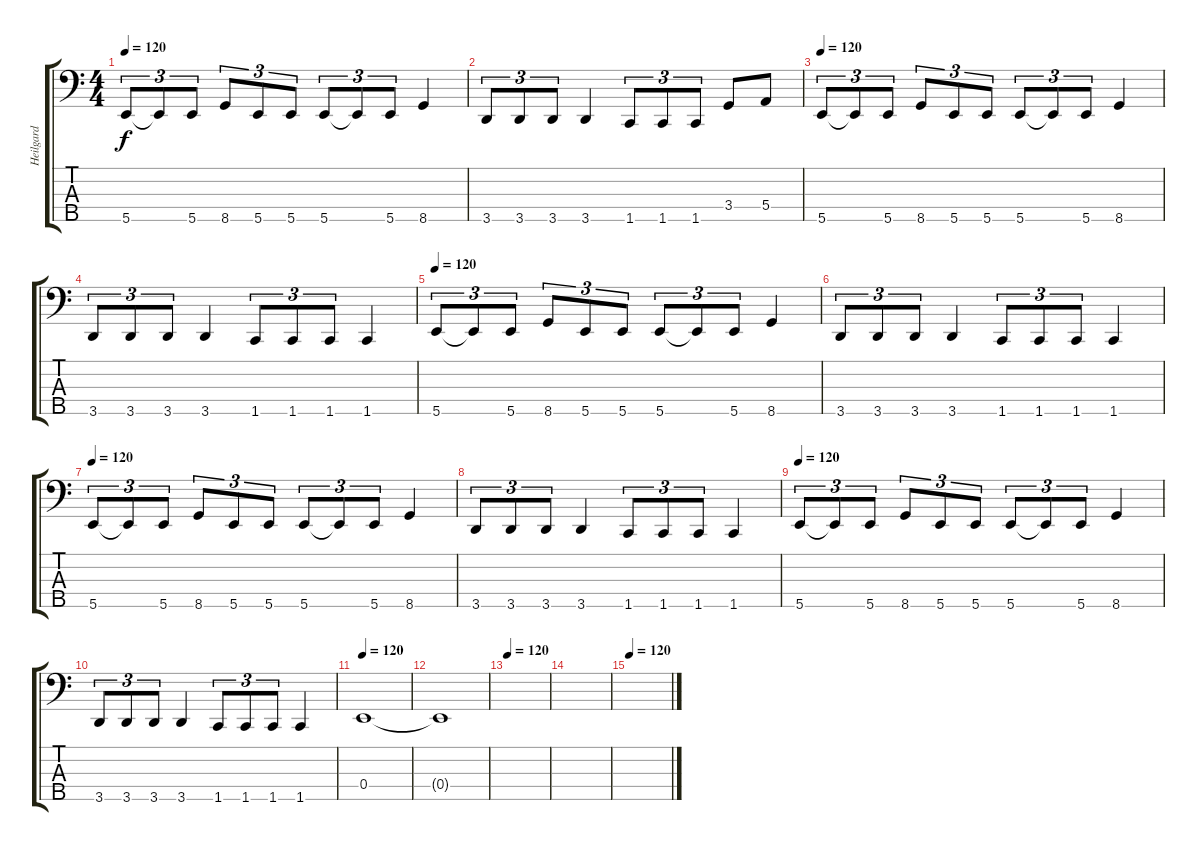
\track ("Heilgard" "Heilgard") {instrument electricbassfinger}
\staff {score tabs}
\tuning (G2 D2 A1 E1 B0) {hide}
\ts (4 4)
\tempo 120
\clef f4
\ks c
5.5.8{tu (3 2) dy f} 5.5{t}.8{tu (3 2)} 5.5.8{tu (3 2)} 8.5.8{tu (3 2)} 5.5.8{tu (3 2)} 5.5.8{tu (3 2)} 5.5.8{tu (3 2)} 5.5{t}.8{tu (3 2)} 5.5.8{tu (3 2)} 8.5.4 |
3.5.8{tu (3 2)} 3.5.8{tu (3 2)} 3.5.8{tu (3 2)} 3.5.4 1.5.8{tu (3 2)} 1.5.8{tu (3 2)} 1.5.8{tu (3 2)} 3.4.8 5.4.8 |
\tempo 120
5.5.8{tu (3 2)} 5.5{t}.8{tu (3 2)} 5.5.8{tu (3 2)} 8.5.8{tu (3 2)} 5.5.8{tu (3 2)} 5.5.8{tu (3 2)} 5.5.8{tu (3 2)} 5.5{t}.8{tu (3 2)} 5.5.8{tu (3 2)} 8.5.4 |
3.5.8{tu (3 2)} 3.5.8{tu (3 2)} 3.5.8{tu (3 2)} 3.5.4 1.5.8{tu (3 2)} 1.5.8{tu (3 2)} 1.5.8{tu (3 2)} 1.5.4 |
\tempo 120
5.5.8{tu (3 2)} 5.5{t}.8{tu (3 2)} 5.5.8{tu (3 2)} 8.5.8{tu (3 2)} 5.5.8{tu (3 2)} 5.5.8{tu (3 2)} 5.5.8{tu (3 2)} 5.5{t}.8{tu (3 2)} 5.5.8{tu (3 2)} 8.5.4 |
3.5.8{tu (3 2)} 3.5.8{tu (3 2)} 3.5.8{tu (3 2)} 3.5.4 1.5.8{tu (3 2)} 1.5.8{tu (3 2)} 1.5.8{tu (3 2)} 1.5.4 |
\tempo 120
5.5.8{tu (3 2)} 5.5{t}.8{tu (3 2)} 5.5.8{tu (3 2)} 8.5.8{tu (3 2)} 5.5.8{tu (3 2)} 5.5.8{tu (3 2)} 5.5.8{tu (3 2)} 5.5{t}.8{tu (3 2)} 5.5.8{tu (3 2)} 8.5.4 |
3.5.8{tu (3 2)} 3.5.8{tu (3 2)} 3.5.8{tu (3 2)} 3.5.4 1.5.8{tu (3 2)} 1.5.8{tu (3 2)} 1.5.8{tu (3 2)} 1.5.4 |
\tempo 120
5.5.8{tu (3 2)} 5.5{t}.8{tu (3 2)} 5.5.8{tu (3 2)} 8.5.8{tu (3 2)} 5.5.8{tu (3 2)} 5.5.8{tu (3 2)} 5.5.8{tu (3 2)} 5.5{t}.8{tu (3 2)} 5.5.8{tu (3 2)} 8.5.4 |
3.5.8{tu (3 2)} 3.5.8{tu (3 2)} 3.5.8{tu (3 2)} 3.5.4 1.5.8{tu (3 2)} 1.5.8{tu (3 2)} 1.5.8{tu (3 2)} 1.5.4 |
\tempo 120
0.4.1 |
0.4{t}.1 |
\tempo 120
|
|
\tempo 120
